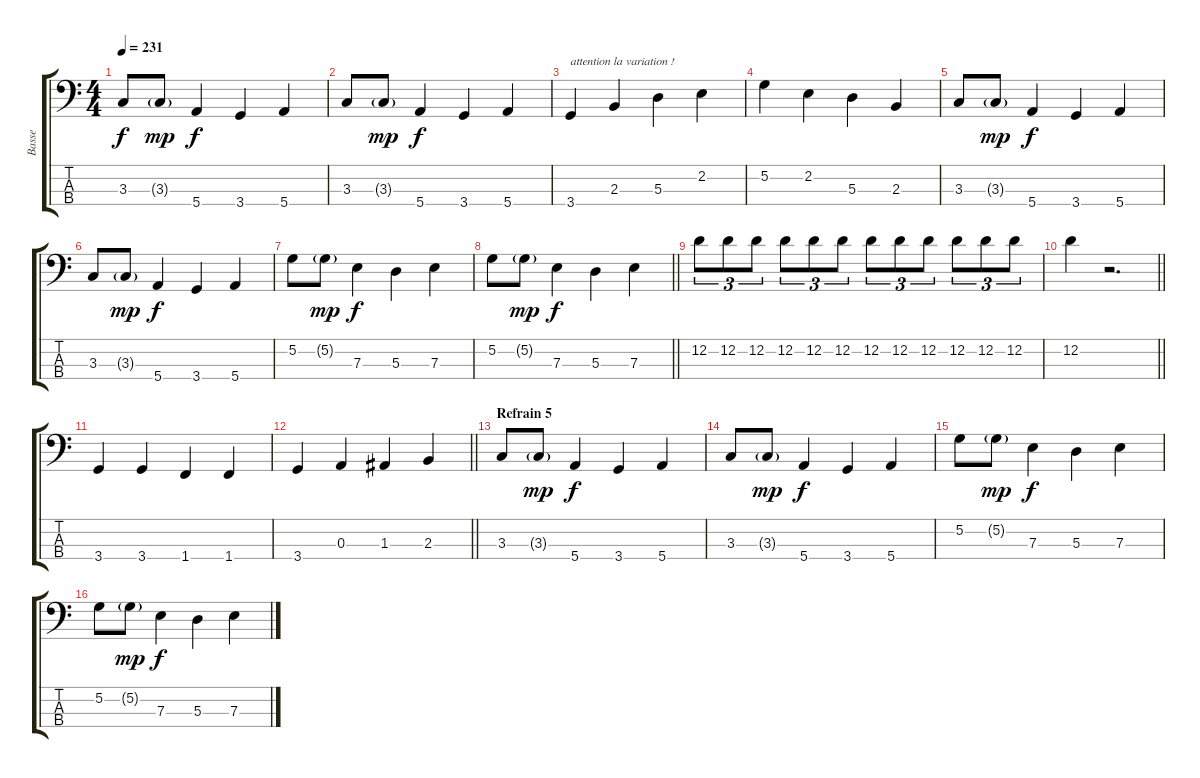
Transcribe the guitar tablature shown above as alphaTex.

\track ("Basse" "Basse") {instrument electricbassfinger}
\staff {score tabs}
\tuning (G2 D2 A1 E1) {hide}
\ts (4 4)
\tempo 231
\clef f4
\ks c
3.3.8{dy f} 3.3{g}.8{dy mp} 5.4.4{dy f} 3.4.4 5.4.4 |
3.3.8 3.3{g}.8{dy mp} 5.4.4{dy f} 3.4.4 5.4.4 |
3.4.4{txt "attention la variation !"} 2.3.4 5.3.4 2.2.4 |
5.2.4 2.2.4 5.3.4 2.3.4 |
3.3.8 3.3{g}.8{dy mp} 5.4.4{dy f} 3.4.4 5.4.4 |
3.3.8 3.3{g}.8{dy mp} 5.4.4{dy f} 3.4.4 5.4.4 |
5.2.8 5.2{g}.8{dy mp} 7.3.4{dy f} 5.3.4 7.3.4 |
\barLineRight lightlight
5.2.8 5.2{g}.8{dy mp} 7.3.4{dy f} 5.3.4 7.3.4 |
12.2.8{tu (3 2)} 12.2.8{tu (3 2)} 12.2.8{tu (3 2)} 12.2.8{tu (3 2)} 12.2.8{tu (3 2)} 12.2.8{tu (3 2)} 12.2.8{tu (3 2)} 12.2.8{tu (3 2)} 12.2.8{tu (3 2)} 12.2.8{tu (3 2)} 12.2.8{tu (3 2)} 12.2.8{tu (3 2)} |
\barLineRight lightlight
12.2.4 r.2{d} |
3.4.4 3.4.4 1.4.4 1.4.4 |
\barLineRight lightlight
3.4.4 0.3.4 1.3.4 2.3.4 |
\section ("" "Refrain 5")
3.3.8 3.3{g}.8{dy mp} 5.4.4{dy f} 3.4.4 5.4.4 |
3.3.8 3.3{g}.8{dy mp} 5.4.4{dy f} 3.4.4 5.4.4 |
5.2.8 5.2{g}.8{dy mp} 7.3.4{dy f} 5.3.4 7.3.4 |
5.2.8 5.2{g}.8{dy mp} 7.3.4{dy f} 5.3.4 7.3.4
